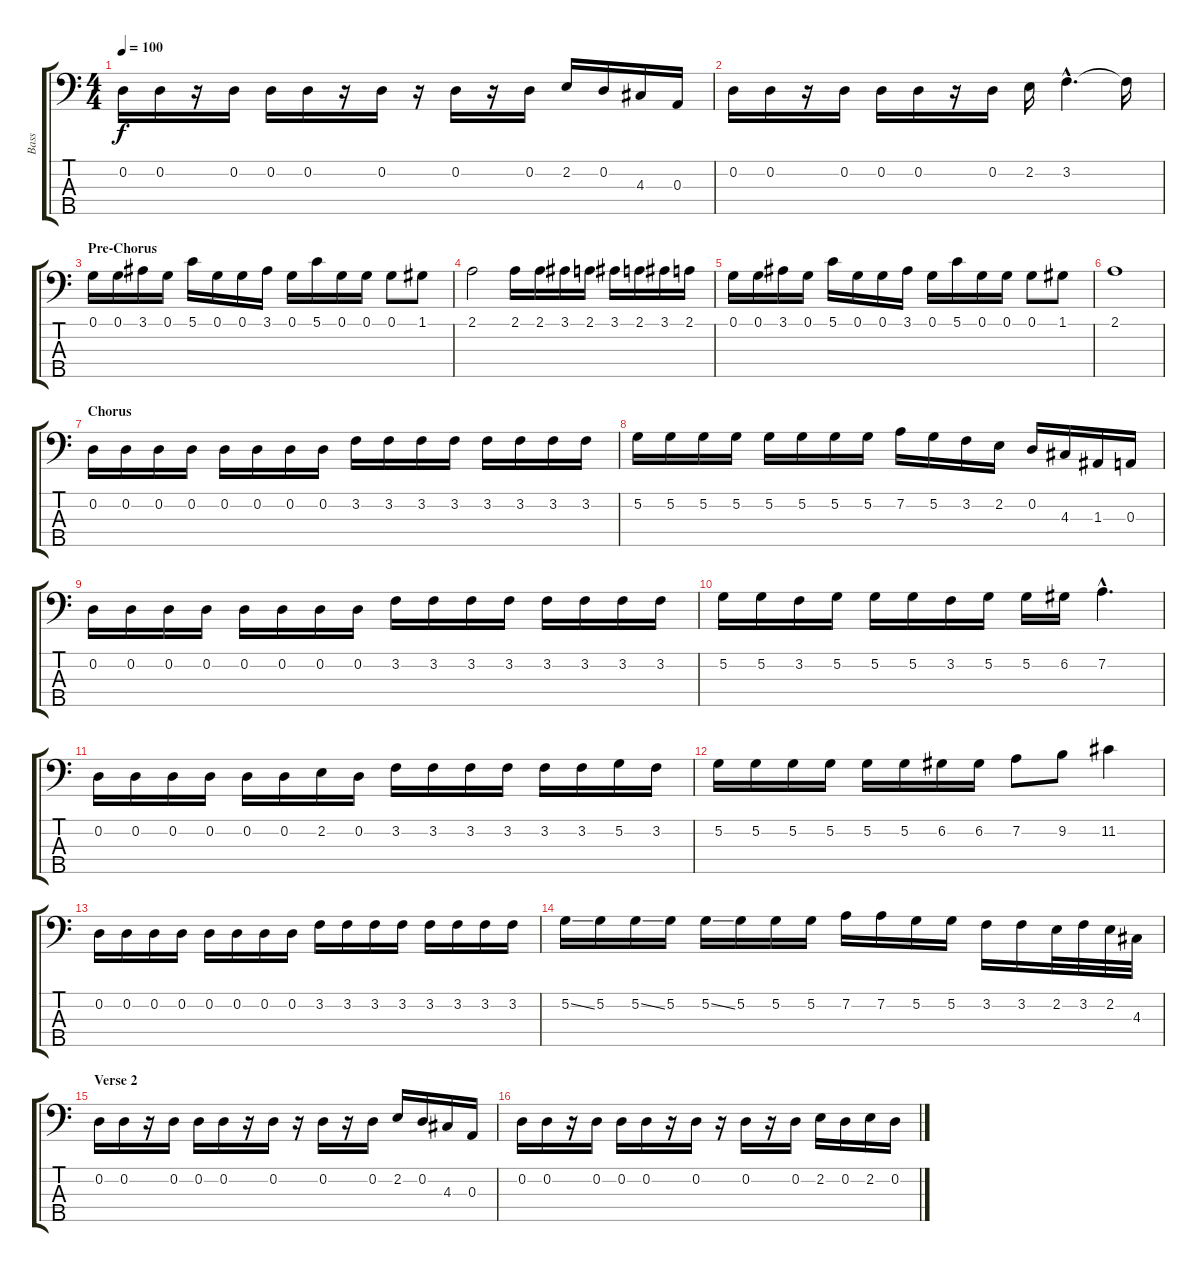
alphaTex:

\track ("Bass" "Bass") {instrument electricbasspick}
\staff {score tabs}
\tuning (G2 D2 A1 E1 B0) {hide}
\ts (4 4)
\tempo 100
\clef f4
\ks c
0.2.16{dy f} 0.2.16 r.16 0.2.16 0.2.16 0.2.16 r.16 0.2.16 r.16 0.2.16 r.16 0.2.16 2.2.16 0.2.16 4.3.16 0.3.16 |
0.2.16 0.2.16 r.16 0.2.16 0.2.16 0.2.16 r.16 0.2.16 2.2.16 3.2{hac}.4{d} 3.2{t}.16 |
\section ("" "Pre-Chorus")
0.1.16 0.1.16 3.1.16 0.1.16 5.1.16 0.1.16 0.1.16 3.1.16 0.1.16 5.1.16 0.1.16 0.1.16 0.1.8 1.1.8 |
2.1.2 2.1.16 2.1.16 3.1.16 2.1.16 3.1.16 2.1.16 3.1.16 2.1.16 |
0.1.16 0.1.16 3.1.16 0.1.16 5.1.16 0.1.16 0.1.16 3.1.16 0.1.16 5.1.16 0.1.16 0.1.16 0.1.8 1.1.8 |
2.1.1 |
\section ("" "Chorus")
0.2.16 0.2.16 0.2.16 0.2.16 0.2.16 0.2.16 0.2.16 0.2.16 3.2.16 3.2.16 3.2.16 3.2.16 3.2.16 3.2.16 3.2.16 3.2.16 |
5.2.16 5.2.16 5.2.16 5.2.16 5.2.16 5.2.16 5.2.16 5.2.16 7.2.16 5.2.16 3.2.16 2.2.16 0.2.16 4.3.16 1.3.16 0.3.16 |
0.2.16 0.2.16 0.2.16 0.2.16 0.2.16 0.2.16 0.2.16 0.2.16 3.2.16 3.2.16 3.2.16 3.2.16 3.2.16 3.2.16 3.2.16 3.2.16 |
5.2.16 5.2.16 3.2.16 5.2.16 5.2.16 5.2.16 3.2.16 5.2.16 5.2.16 6.2.16 7.2{hac}.4{d} |
0.2.16 0.2.16 0.2.16 0.2.16 0.2.16 0.2.16 2.2.16 0.2.16 3.2.16 3.2.16 3.2.16 3.2.16 3.2.16 3.2.16 5.2.16 3.2.16 |
5.2.16 5.2.16 5.2.16 5.2.16 5.2.16 5.2.16 6.2.16 6.2.16 7.2.8 9.2.8 11.2.4 |
0.2.16 0.2.16 0.2.16 0.2.16 0.2.16 0.2.16 0.2.16 0.2.16 3.2.16 3.2.16 3.2.16 3.2.16 3.2.16 3.2.16 3.2.16 3.2.16 |
5.2{ss}.16 5.2.16 5.2{ss}.16 5.2.16 5.2{ss}.16 5.2.16 5.2.16 5.2.16 7.2.16 7.2.16 5.2.16 5.2.16 3.2.16 3.2.16 2.2.32 3.2.32 2.2.32 4.3.32 |
\section ("" "Verse 2")
0.2.16 0.2.16 r.16 0.2.16 0.2.16 0.2.16 r.16 0.2.16 r.16 0.2.16 r.16 0.2.16 2.2.16 0.2.16 4.3.16 0.3.16 |
0.2.16 0.2.16 r.16 0.2.16 0.2.16 0.2.16 r.16 0.2.16 r.16 0.2.16 r.16 0.2.16 2.2.16 0.2.16 2.2.16 0.2.16
